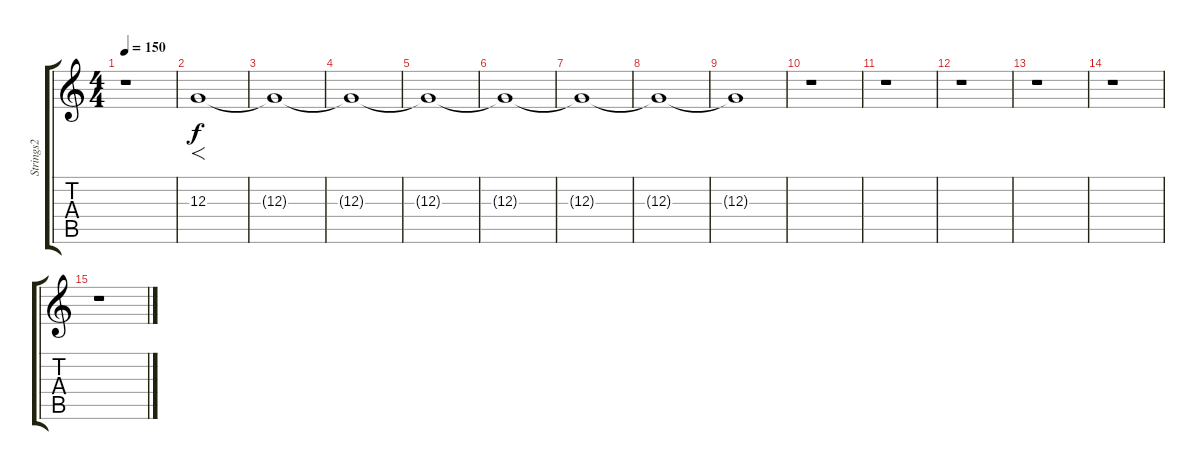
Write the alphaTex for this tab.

\track ("Strings2" "Strings2") {instrument stringensemble1}
\staff {score tabs}
\tuning (E4 B3 G3 D3 A2 E2) {hide}
\ts (4 4)
\tempo 150
\clef g2
\ks c
r.1{dy f} |
12.3.1{f} |
12.3{t}.1 |
12.3{t}.1 |
12.3{t}.1 |
12.3{t}.1 |
12.3{t}.1 |
12.3{t}.1 |
12.3{t}.1 |
r.1 |
r.1 |
r.1 |
r.1 |
r.1 |
r.1
